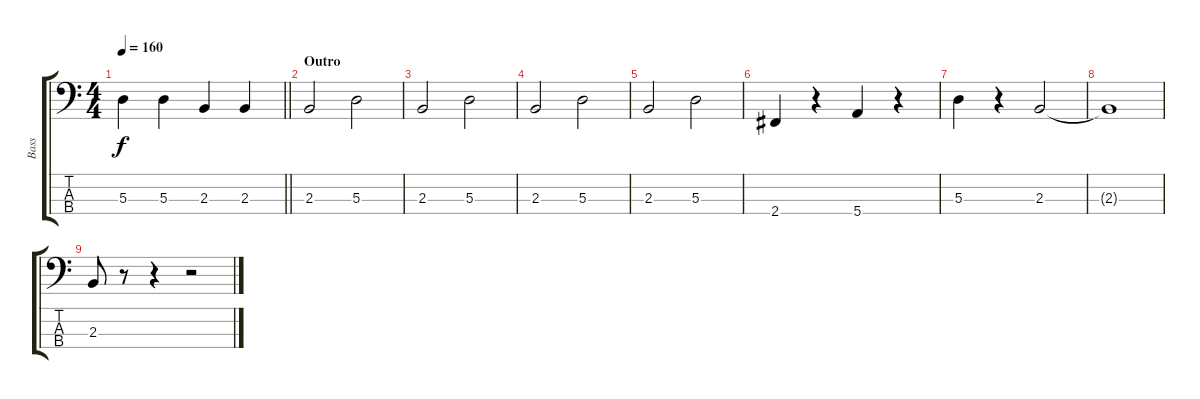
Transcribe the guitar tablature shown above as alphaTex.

\track ("Bass" "Bass") {instrument acousticguitarsteel}
\staff {score tabs}
\tuning (G2 D2 A1 E1) {hide}
\ts (4 4)
\tempo 160
\clef f4
\barLineRight lightlight
\ks c
5.3.4{dy f} 5.3.4 2.3.4 2.3.4 |
\section ("" "Outro")
2.3.2 5.3.2 |
2.3.2 5.3.2 |
2.3.2 5.3.2 |
2.3.2 5.3.2 |
2.4.4 r.4 5.4.4 r.4 |
5.3.4 r.4 2.3.2 |
2.3{t}.1 |
2.3.8 r.8 r.4 r.2
